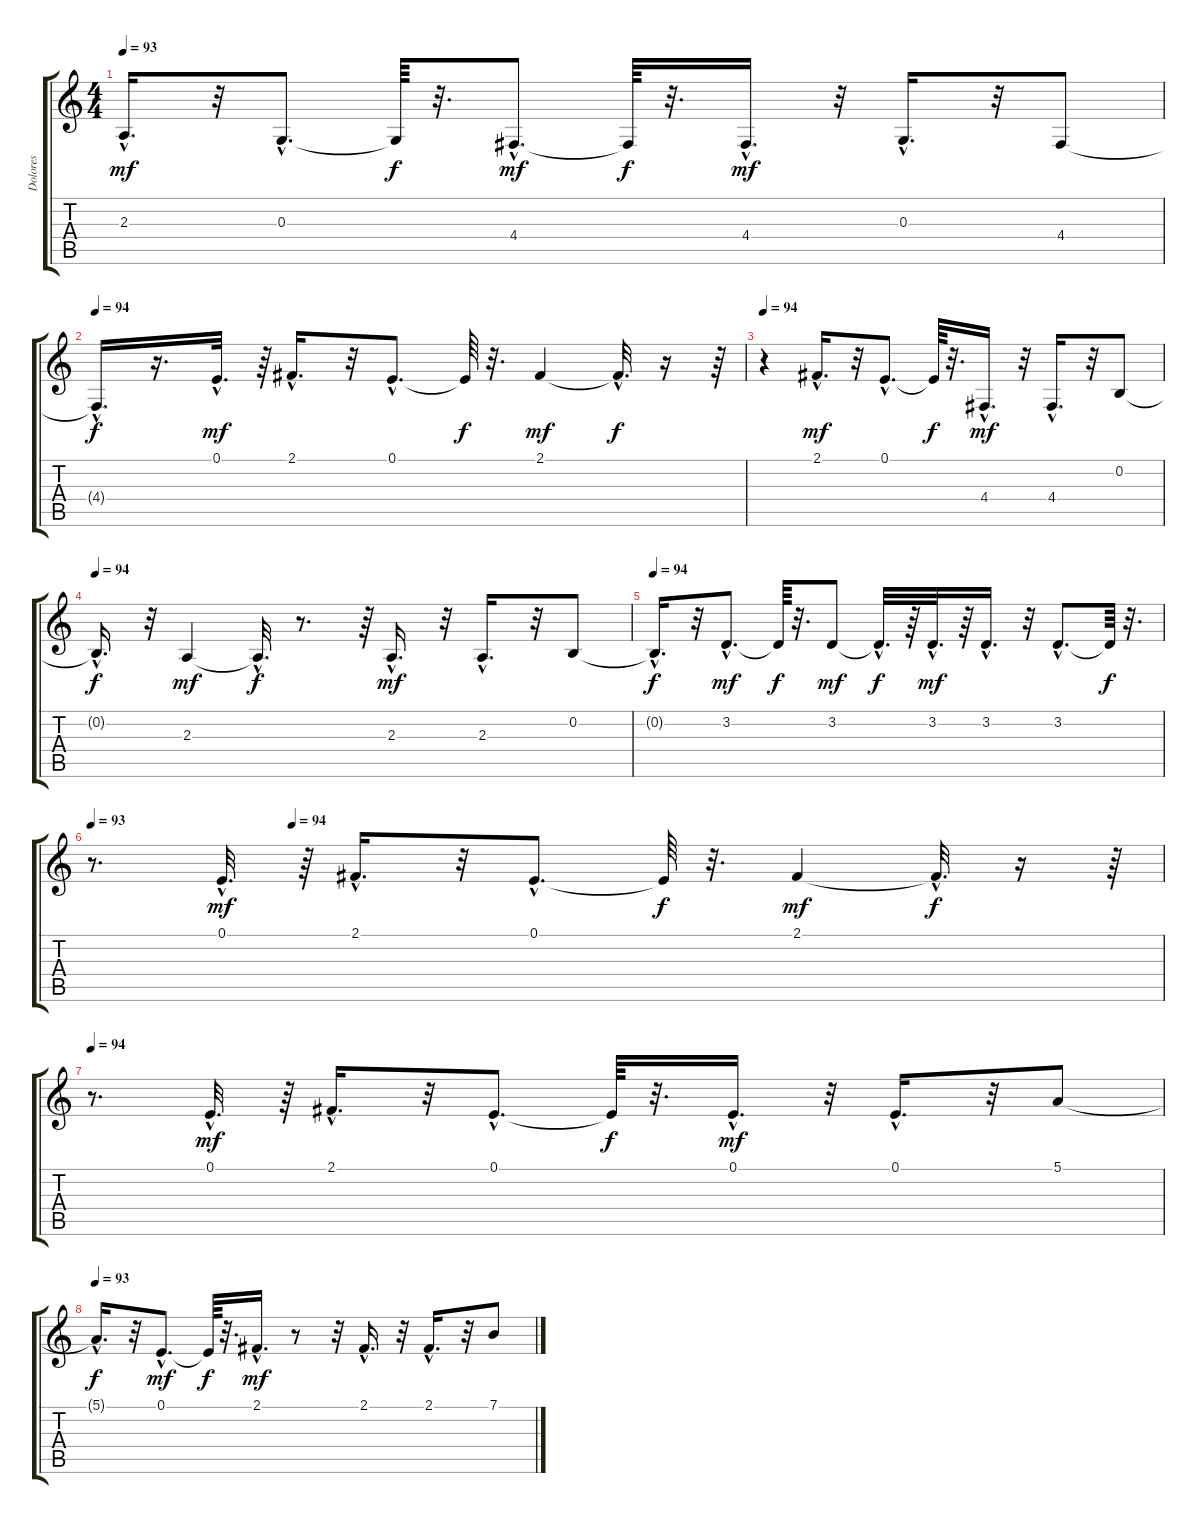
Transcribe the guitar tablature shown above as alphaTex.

\track ("Dolores " "Dolores ") {instrument panflute}
\staff {score tabs}
\tuning (E4 B3 G3 D3 A2 E2) {hide}
\ts (4 4)
\tempo 93
\clef g2
\ks c
2.3{hac}.16{d dy mf} r.32 0.3{hac}.8{d} 0.3{t}.64{dy f} r.32{d} 4.4{hac}.8{d dy mf} 4.4{t}.64{dy f} r.32{d} 4.4{hac}.16{d dy mf} r.32 0.3{hac}.16{d} r.32 4.4.8 |
\tempo 94
4.4{hac t}.16{d dy f} r.16{d} 0.1{hac}.32{d dy mf} r.64 2.1{hac}.16{d} r.32 0.1{hac}.8{d} 0.1{t}.64{dy f} r.32{d} 2.1.4{dy mf} 2.1{hac t}.32{d dy f} r.16 r.64 |
\tempo 94
r.4 2.1{hac}.16{d dy mf} r.32 0.1{hac}.8{d} 0.1{t}.64{dy f} r.32{d} 4.4{hac}.16{d dy mf} r.32 4.4{hac}.16{d} r.32 0.2.8 |
\tempo 94
0.2{hac t}.16{d dy f} r.32 2.3.4{dy mf} 2.3{hac t}.32{d dy f} r.8{d} r.64 2.3{hac}.16{d dy mf} r.32 2.3{hac}.16{d} r.32 0.2.8 |
\tempo 94
0.2{hac t}.16{d dy f} r.32 3.2{hac}.8{d dy mf} 3.2{t}.64{dy f} r.32{d} 3.2.8{dy mf} 3.2{hac t}.32{d dy f} r.64 3.2{hac}.32{d dy mf} r.64 3.2{hac}.16{d} r.32 3.2{hac}.8{d} 3.2{t}.64{dy f} r.32{d} |
\tempo 93
\tempo (94 0.1875)
r.8{d} 0.1{hac}.32{d dy mf} r.64 2.1{hac}.16{d} r.32 0.1{hac}.8{d} 0.1{t}.64{dy f} r.32{d} 2.1.4{dy mf} 2.1{hac t}.32{d dy f} r.16 r.64 |
\tempo 94
r.8{d} 0.1{hac}.32{d dy mf} r.64 2.1{hac}.16{d} r.32 0.1{hac}.8{d} 0.1{t}.64{dy f} r.32{d} 0.1{hac}.16{d dy mf} r.32 0.1{hac}.16{d} r.32 5.1.8 |
\tempo 93
5.1{hac t}.16{d dy f} r.32 0.1{hac}.8{d dy mf} 0.1{t}.64{dy f} r.32{d} 2.1{hac}.16{d dy mf} r.8 r.32 2.1{hac}.16{d} r.32 2.1{hac}.16{d} r.32 7.1.8
